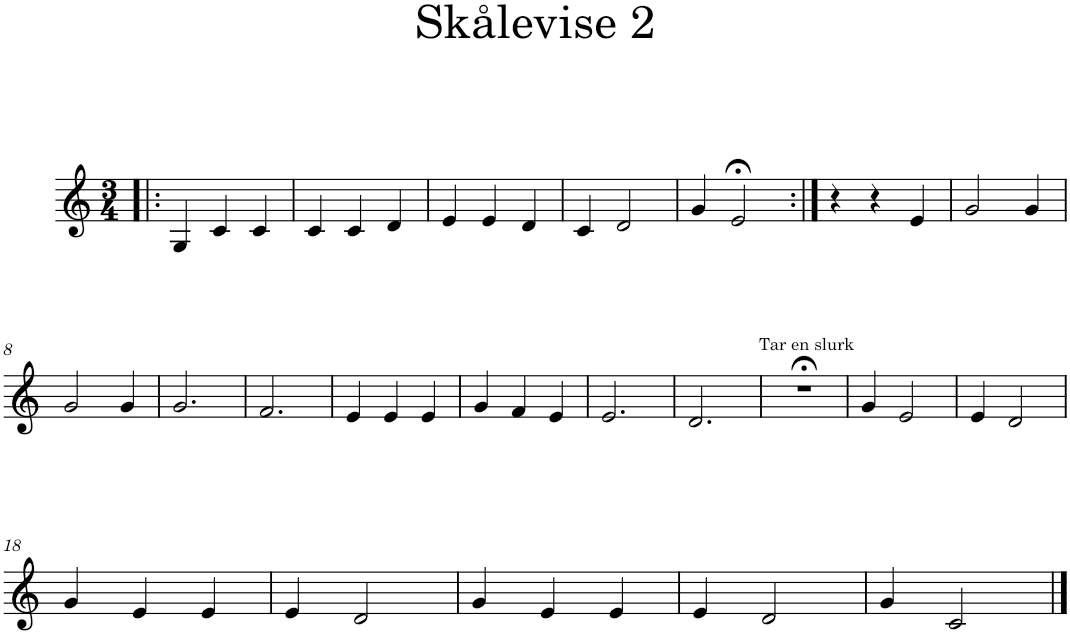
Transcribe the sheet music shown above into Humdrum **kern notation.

**kern
*part1
*staff1
*I"Piano, \new
*I'Pno.
*clefG2
*k[]
*M3/4
=1!|:
4G/
4c/
4c/
=2
4c/
4c/
4d/
=3
4e/
4e/
4d/
=4
4c/
2d/
=5
4g/
2e;</
=6:|!
4r
4r
4e/
=7
2g/
4g/
!!LO:LB:g=z
=8
2g/
4g/
=9
2.g/
=10
2.f/
=11
4e/
4e/
4e/
=12
4g/
4f/
4e/
=13
2.e/
=14
2.d/
=15
!LO:TX:a:t=Tar en slurk
2.r;<
=16
4g/
2e/
=17
4e/
2d/
!!LO:LB:g=z
=18
4g/
4e/
4e/
=19
4e/
2d/
=20
4g/
4e/
4e/
=21
4e/
2d/
=22
4g/
2c/
==
*-
